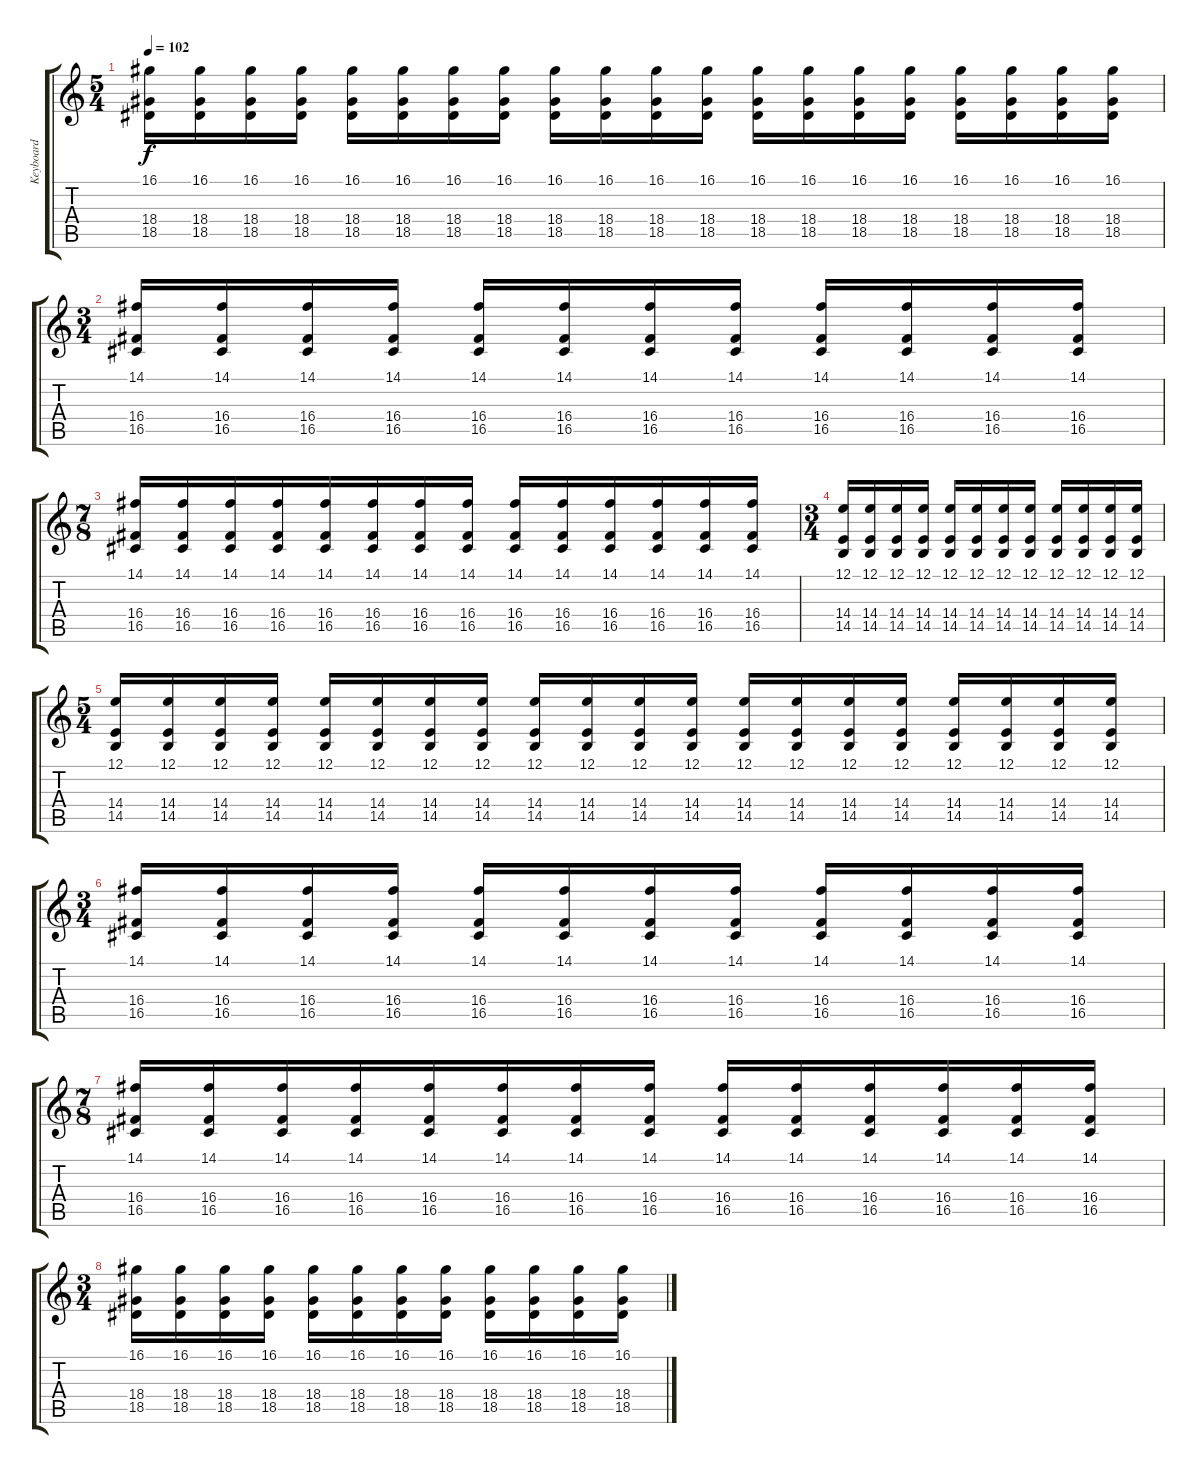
\track ("Keyboard" "Keyboard") {instrument pad8sweep}
\staff {score tabs}
\tuning (E4 B3 G3 D3 A2 E2) {hide}
\ts (5 4)
\tempo 102
\clef g2
\ks c
(16.1 18.4 18.5).16{dy f} (16.1 18.4 18.5).16 (16.1 18.4 18.5).16 (16.1 18.4 18.5).16 (16.1 18.4 18.5).16 (16.1 18.4 18.5).16 (16.1 18.4 18.5).16 (16.1 18.4 18.5).16 (16.1 18.4 18.5).16 (16.1 18.4 18.5).16 (16.1 18.4 18.5).16 (16.1 18.4 18.5).16 (16.1 18.4 18.5).16 (16.1 18.4 18.5).16 (16.1 18.4 18.5).16 (16.1 18.4 18.5).16 (16.1 18.4 18.5).16 (16.1 18.4 18.5).16 (16.1 18.4 18.5).16 (16.1 18.4 18.5).16 |
\ts (3 4)
(14.1 16.4 16.5).16 (14.1 16.4 16.5).16 (14.1 16.4 16.5).16 (14.1 16.4 16.5).16 (14.1 16.4 16.5).16 (14.1 16.4 16.5).16 (14.1 16.4 16.5).16 (14.1 16.4 16.5).16 (14.1 16.4 16.5).16 (14.1 16.4 16.5).16 (14.1 16.4 16.5).16 (14.1 16.4 16.5).16 |
\ts (7 8)
(14.1 16.4 16.5).16 (14.1 16.4 16.5).16 (14.1 16.4 16.5).16 (14.1 16.4 16.5).16 (14.1 16.4 16.5).16 (14.1 16.4 16.5).16 (14.1 16.4 16.5).16 (14.1 16.4 16.5).16 (14.1 16.4 16.5).16 (14.1 16.4 16.5).16 (14.1 16.4 16.5).16 (14.1 16.4 16.5).16 (14.1 16.4 16.5).16 (14.1 16.4 16.5).16 |
\ts (3 4)
(12.1 14.4 14.5).16 (12.1 14.4 14.5).16 (12.1 14.4 14.5).16 (12.1 14.4 14.5).16 (12.1 14.4 14.5).16 (12.1 14.4 14.5).16 (12.1 14.4 14.5).16 (12.1 14.4 14.5).16 (12.1 14.4 14.5).16 (12.1 14.4 14.5).16 (12.1 14.4 14.5).16 (12.1 14.4 14.5).16 |
\ts (5 4)
(12.1 14.4 14.5).16 (12.1 14.4 14.5).16 (12.1 14.4 14.5).16 (12.1 14.4 14.5).16 (12.1 14.4 14.5).16 (12.1 14.4 14.5).16 (12.1 14.4 14.5).16 (12.1 14.4 14.5).16 (12.1 14.4 14.5).16 (12.1 14.4 14.5).16 (12.1 14.4 14.5).16 (12.1 14.4 14.5).16 (12.1 14.4 14.5).16 (12.1 14.4 14.5).16 (12.1 14.4 14.5).16 (12.1 14.4 14.5).16 (12.1 14.4 14.5).16 (12.1 14.4 14.5).16 (12.1 14.4 14.5).16 (12.1 14.4 14.5).16 |
\ts (3 4)
(14.1 16.4 16.5).16 (14.1 16.4 16.5).16 (14.1 16.4 16.5).16 (14.1 16.4 16.5).16 (14.1 16.4 16.5).16 (14.1 16.4 16.5).16 (14.1 16.4 16.5).16 (14.1 16.4 16.5).16 (14.1 16.4 16.5).16 (14.1 16.4 16.5).16 (14.1 16.4 16.5).16 (14.1 16.4 16.5).16 |
\ts (7 8)
(14.1 16.4 16.5).16 (14.1 16.4 16.5).16 (14.1 16.4 16.5).16 (14.1 16.4 16.5).16 (14.1 16.4 16.5).16 (14.1 16.4 16.5).16 (14.1 16.4 16.5).16 (14.1 16.4 16.5).16 (14.1 16.4 16.5).16 (14.1 16.4 16.5).16 (14.1 16.4 16.5).16 (14.1 16.4 16.5).16 (14.1 16.4 16.5).16 (14.1 16.4 16.5).16 |
\ts (3 4)
(16.1 18.4 18.5).16 (16.1 18.4 18.5).16 (16.1 18.4 18.5).16 (16.1 18.4 18.5).16 (16.1 18.4 18.5).16 (16.1 18.4 18.5).16 (16.1 18.4 18.5).16 (16.1 18.4 18.5).16 (16.1 18.4 18.5).16 (16.1 18.4 18.5).16 (16.1 18.4 18.5).16 (16.1 18.4 18.5).16
